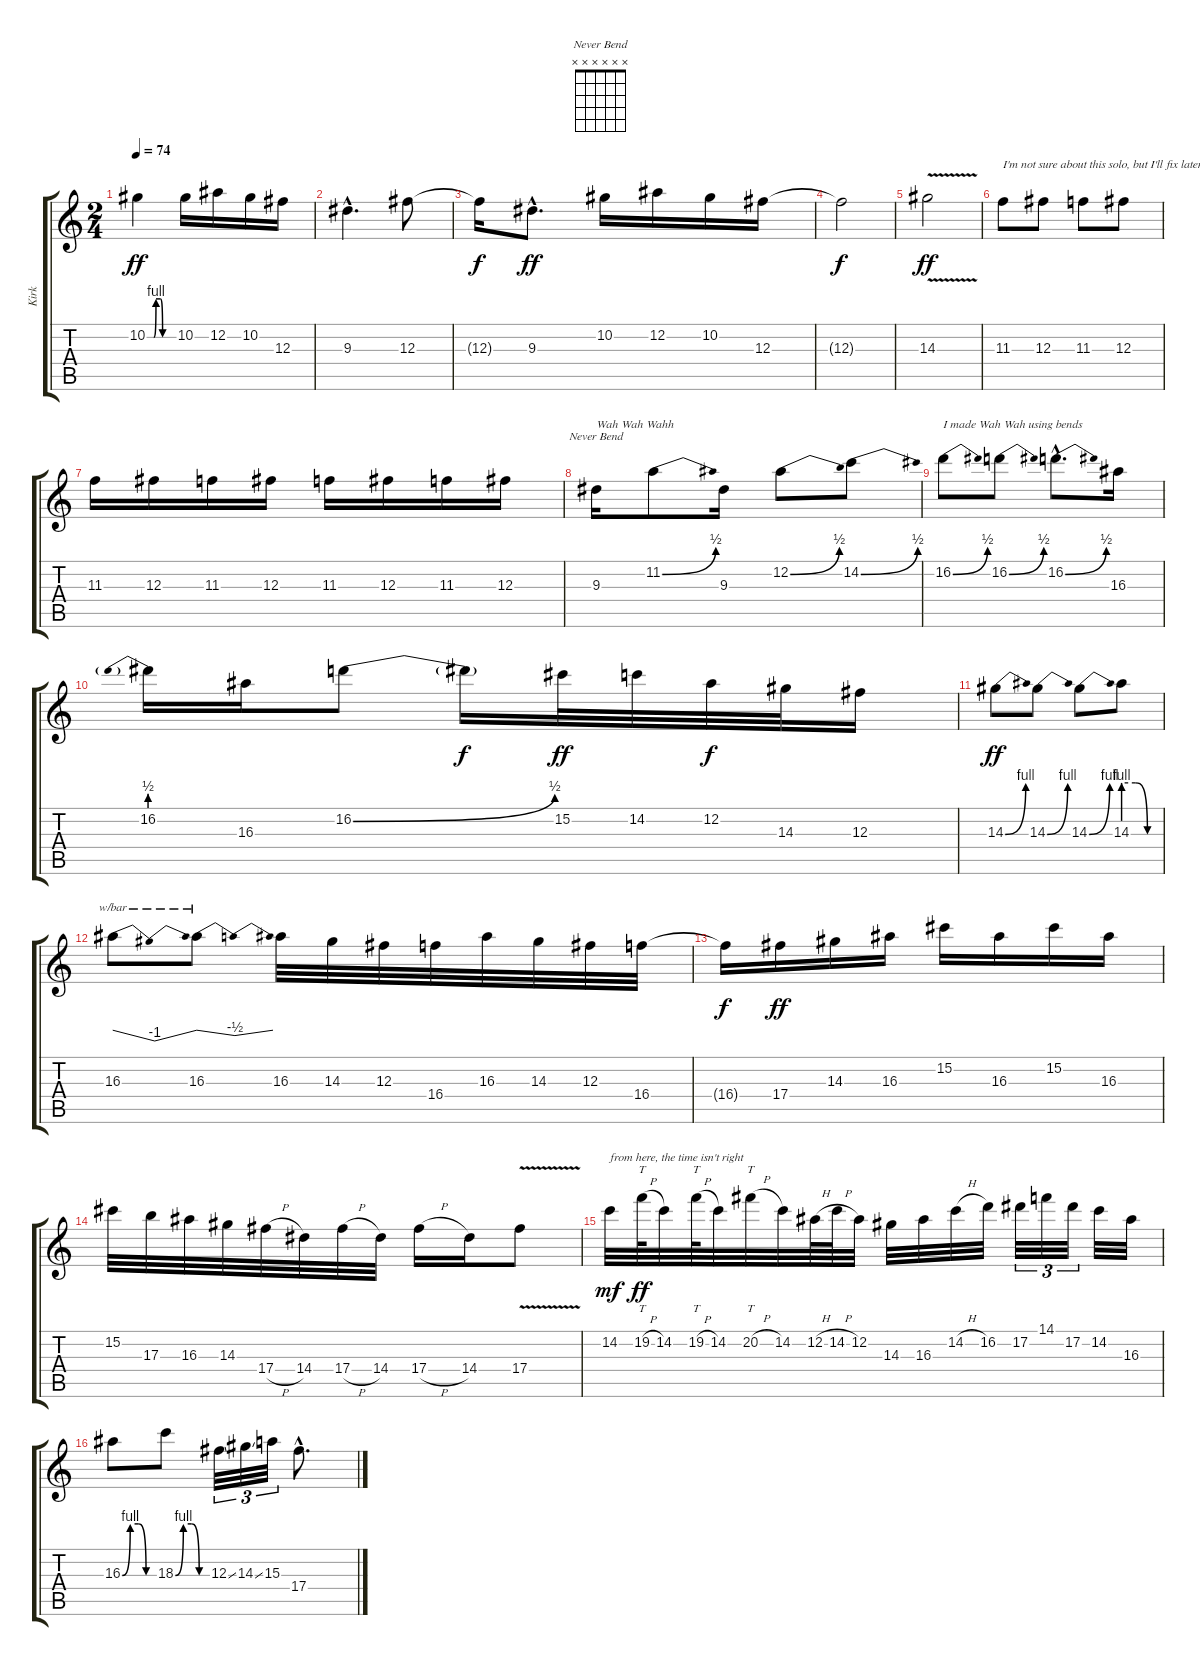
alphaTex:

\track ("Kirk" "Kirk") {instrument distortionguitar}
\staff {score tabs}
\tuning (Eb4 Bb3 Gb3 Db3 Ab2 Eb2) {hide}
\chord ("Never Bend" x x x x x x)
\ts (2 4)
\tempo 74
\clef g2
\ks c
10.2{be (custom 0 0 15 0 20 4 30 4 35 0 60 0)}.4{dy ff} 10.2.16 12.2.16 10.2.16 12.3.16 |
9.3{hac}.4{d} 12.3.8 |
12.3{t}.16{dy f} 9.3{hac}.8{d dy ff} 10.2.16 12.2.16 10.2.16 12.3.16 |
12.3{t}.2{dy f} |
14.3{v}.2{dy ff} |
11.3.8{txt "I'm not sure about this solo, but I'll fix later.." volume 16} 12.3.8 11.3.8 12.3.8 |
11.3.16 12.3.16 11.3.16 12.3.16 11.3.16 12.3.16 11.3.16 12.3.16 |
9.3.16{ch "Never Bend" txt "Wah Wah Wahh"} 11.2{be (bend 0 0 60 2)}.8 9.3.16 12.2{be (bend 0 0 60 2)}.8 14.2{be (bend 0 0 60 2)}.8 |
16.2{be (bend 0 0 60 2)}.8{txt "I made Wah Wah using bends"} 16.2{be (bend 0 0 60 2)}.8 16.2{be (bend 0 0 60 2) hac}.8{d} 16.3.16 |
16.2{be (prebend 0 2 60 2)}.16 16.3.16 16.2{be (bend 0 0 60 2)}.8 16.2{t}.16{dy f} 15.2.32{dy ff} 14.2.32 12.2.32{dy f} 14.3.32 12.3.16 |
14.3{be (bend 0 0 60 4)}.8{dy ff} 14.3{be (bend 0 0 60 4)}.8 14.3{be (bend 0 0 60 4)}.8 14.3{be (custom 0 4 20 4 40 0 60 0)}.8 |
16.3.8{tbe (dip default 0 0 30 -4 60 0)} 16.3.8{tbe (dip default 0 0 30 -2 60 0)} 16.3.32 14.3.32 12.3.32 16.4.32 16.3.32 14.3.32 12.3.32 16.4.32 |
16.4{t}.16{dy f} 17.4.16{dy ff} 14.3.16 16.3.16 15.2.16 16.3.16 15.2.16 16.3.16 |
15.2.32 17.3.32 16.3.32 14.3.32 17.4{h}.32 14.4.32 17.4{h}.32 14.4.32 17.4{h}.16 14.4.16 17.4{v}.8 |
14.2.32{txt "from here, the time isn't right" dy mf} 19.2{h}.64{tt dy ff} 14.2.32 19.2{h}.64{tt} 14.2.32 20.2{h}.32{tt} 14.2.32 12.2{h}.64 14.2{h}.64 12.2.32 14.3.32 16.3.32 14.2{h}.32 16.2.32 17.2.32{tu (3 2)} 14.1.32{tu (3 2)} 17.2.32{tu (3 2)} 14.2.32 16.3.32 |
16.3{be (custom 0 0 15 4 30 4 45 0 60 0)}.8 18.3{be (custom 0 0 15 4 30 4 45 0 60 0)}.8 12.3{ss}.32{tu (3 2)} 14.3{ss}.32{tu (3 2)} 15.3.32{tu (3 2)} 17.4{hac}.8{d}
